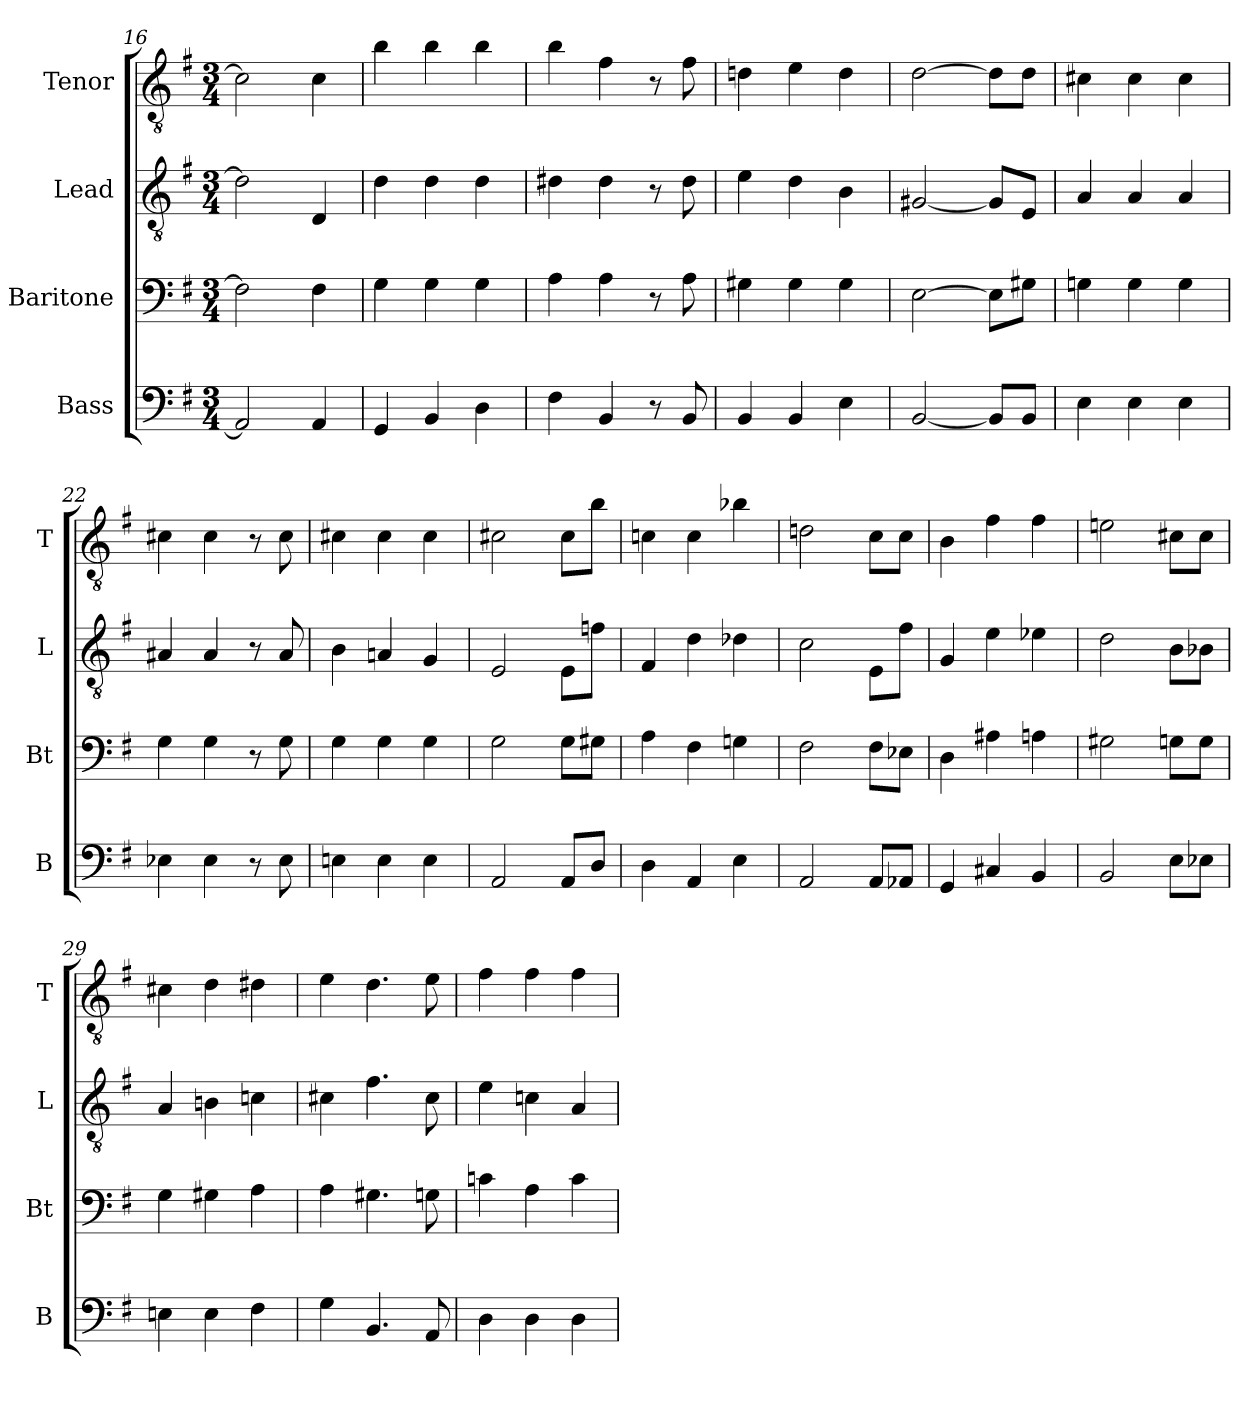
**kern	**kern	**kern	**kern
*part4	*part3	*part2	*part1
*staff4	*staff3	*staff2	*staff1
*I"Bass	*I"Baritone	*I"Lead	*I"Tenor
*I'B	*I'Bt	*I'L	*I'T
*clefF4	*clefF4	*clefGv2	*clefGv2
*k[f#]	*k[f#]	*k[f#]	*k[f#]
*G:	*G:	*G:	*G:
*M3/4	*M3/4	*M3/4	*M3/4
=16	=16	=16	=16
2AA]	2F#]	2d]	2c]
4AA	4F#	4D	4c
=17	=17	=17	=17
4GG	4G	4d	4b
4BB	4G	4d	4b
4D	4G	4d	4b
=18	=18	=18	=18
4F#	4A	4d#X	4b
4BB	4A	4d#	4f#
8r	8r	8r	8r
8BB	8A	8d#	8f#
=19	=19	=19	=19
4BB	4G#X	4e	4dn
4BB	4G#	4d	4e
4E	4G#	4B	4d
=20	=20	=20	=20
[2BB	[2E	[2G#X	[2d
8BBL]	8EL]	8G#L]	8dL]
8BBJ	8G#XJ	8EJ	8dJ
=21	=21	=21	=21
4E	4Gn	4A	4c#X
4E	4G	4A	4c#
4E	4G	4A	4c#
=22	=22	=22	=22
4E-X	4G	4A#X	4c#X
4E-	4G	4A#	4c#
8r	8r	8r	8r
8E-	8G	8A#	8c#
=23	=23	=23	=23
4En	4G	4B	4c#X
4E	4G	4An	4c#
4E	4G	4G	4c#
=24	=24	=24	=24
2AA	2G	2E	2c#X
8AAL	8GL	8EL	8c#L
8DJ	8G#XJ	8fnJ	8bJ
=25	=25	=25	=25
4D	4A	4F#	4cn
4AA	4F#	4d	4c
4E	4Gn	4d-X	4b-X
=26	=26	=26	=26
2AA	2F#	2c	2dn
8AAL	8F#L	8EL	8cL
8AA-XJ	8E-XJ	8f#J	8cJ
=27	=27	=27	=27
4GG	4D	4G	4B
4C#X	4A#X	4e	4f#
4BB	4An	4e-X	4f#
=28	=28	=28	=28
2BB	2G#X	2d	2en
8EL	8GnL	8BL	8c#XL
8E-XJ	8GJ	8B-XJ	8c#J
=29	=29	=29	=29
4En	4G	4A	4c#X
4E	4G#X	4Bn	4d
4F#	4A	4cn	4d#X
=30	=30	=30	=30
4G	4A	4c#X	4e
4.BB	4.G#X	4.f#	4.d
8AA	8Gn	8c#	8e
=31	=31	=31	=31
4D	4cn	4e	4f#
4D	4A	4cn	4f#
4D	4c	4A	4f#
=	=	=	=
*-	*-	*-	*-
